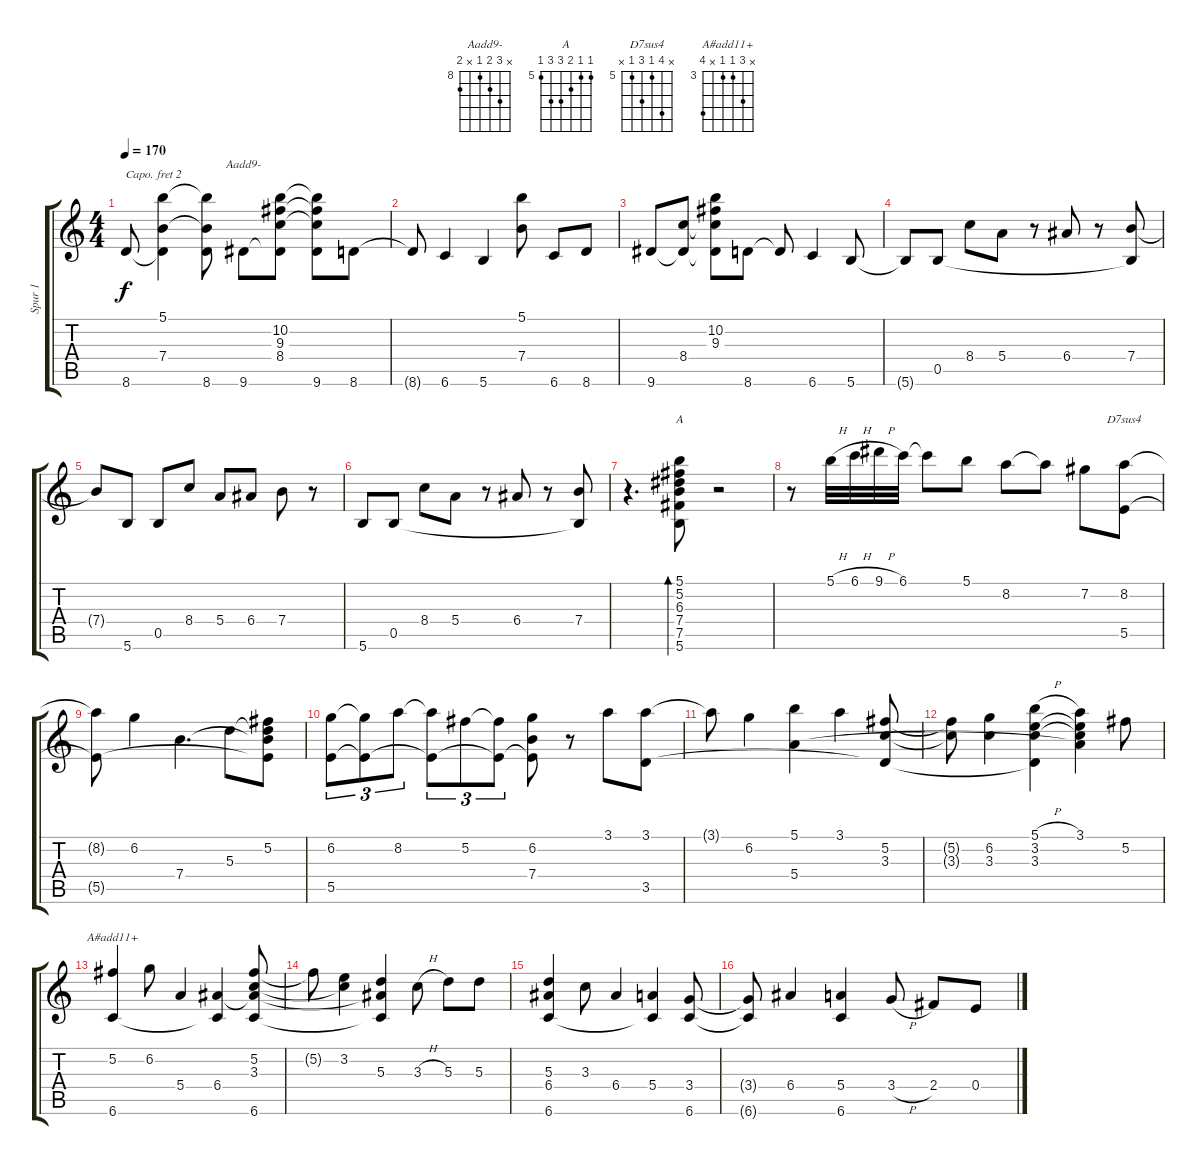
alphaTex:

\track ("Spur 1" "Spur 1") {instrument acousticguitarnylon}
\staff {score tabs}
\capo 2
\tuning (E4 B3 G3 D3 A2 E2) {hide}
\chord ("Aadd9-" x 10 9 8 x 9) {firstfret 8}
\chord ("A" 5 5 6 7 7 5) {firstfret 5}
\chord ("D7sus4" x 8 5 7 5 x) {firstfret 5}
\chord ("A#add11+" x 5 3 3 x 6) {firstfret 3}
\ts (4 4)
\tempo 170
\clef g2
\ks c
8.6.8{dy f} (5.1 7.4 8.6{t}).4 (5.1{t} 7.4{t} 8.6).8 9.6.8{ch "Aadd9-"} (10.2 9.3 8.4 9.6{t}).8 (10.2{t} 9.3{t} 8.4{t} 9.6).8 8.6.8 |
8.6{t}.8 6.6.4 5.6.4 (5.1 7.4).8 6.6.8 8.6.8 |
9.6.8 (8.4 9.6{t}).8 (10.2 9.3 8.4{t} 9.6{t}).8 8.6.8 8.6{t}.8 6.6.4 5.6.8 |
5.6{t}.8 0.5.8 8.4.8 5.4.8 r.8 6.4.8 r.8 (7.4 0.5{t}).8 |
7.4{t}.8 5.6.8 0.5.8 8.4.8 5.4.8 6.4.8 7.4.8 r.8 |
5.6.8 0.5.8 8.4.8 5.4.8 r.8 6.4.8 r.8 (7.4 0.5{t}).8 |
r.4{d} (5.1 5.2 6.3 7.4 7.5 5.6).8{bd 30 ch "A"} r.2 |
r.8 5.1{h}.32 6.1{h}.32 9.1{h}.32 6.1.32 6.1{t}.8 5.1.8 8.2.8 8.2{t}.8 7.2.8 (8.2 5.5).8{ch "D7sus4"} |
(8.2{t} 5.5{t}).8 6.2.4 7.4.4{d} 5.3.8 (5.2 5.3{t} 7.4{t} 5.5{t}).8 |
(6.2 5.5).8{tu (3 2)} (6.2{t} 5.5{t}).8{tu (3 2)} 8.2.8{tu (3 2)} (8.2{t} 5.5{t}).8{tu (3 2)} 5.2.8{tu (3 2)} (5.2{t} 5.5{t}).8{tu (3 2)} (6.2 7.4 5.5{t}).8 r.8 3.1.8 (3.1 3.5).8 |
3.1{t}.8 6.2.4 (5.1 5.4).4 3.1.4 (5.2 3.3 3.5{t}).8 |
(5.2{t} 3.3{t}).8 (6.2 3.3).4 (5.1{h} 3.2 3.3 3.5{t}).4 (3.1 3.2{t} 3.3{t} 5.4{t}).4 5.2.8 |
(5.2 6.6).4{ch "A#add11+"} 6.2.8 5.4.4 (6.4 6.6{t}).4 (5.2 3.3 6.4{t} 6.6).8 |
5.2{t}.8 (3.2 3.3{t}).4 (5.3 6.4{t} 6.6{t}).4 3.3{h}.8 5.3.8 5.3.8 |
(5.3 6.4 6.6).4 3.3.8 6.4.4 (5.4 6.6{t}).4 (3.4 6.6).8 |
(3.4{t} 6.6{t}).8 6.4.4 (5.4 6.6).4 3.4{h}.8 2.4.8 0.4.8
